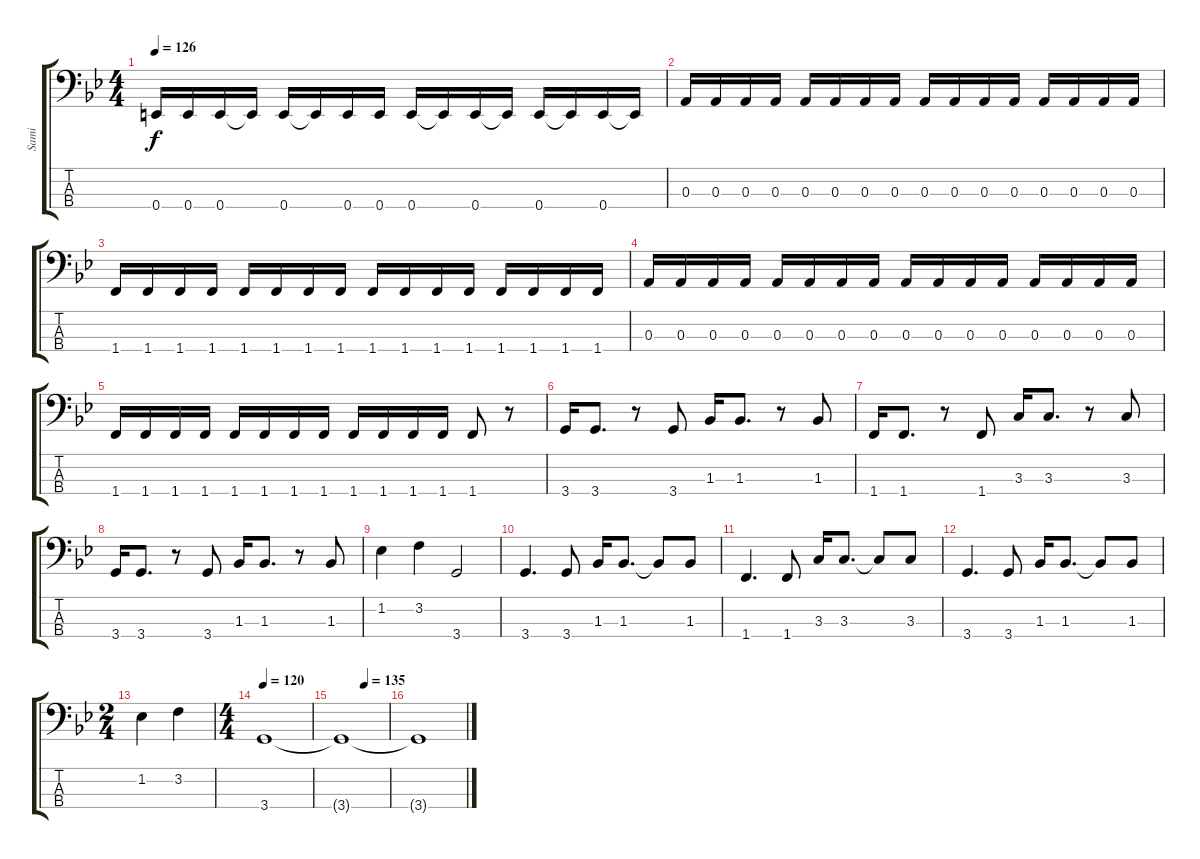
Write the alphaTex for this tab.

\track ("Sami" "Sami") {instrument electricbassfinger}
\staff {score tabs}
\tuning (G2 D2 A1 E1) {hide}
\ts (4 4)
\tempo 126
\clef f4
\ks gminor
0.4.16{dy f} 0.4.16 0.4.16 0.4{t}.16 0.4.16 0.4{t}.16 0.4.16 0.4.16 0.4.16 0.4{t}.16 0.4.16 0.4{t}.16 0.4.16 0.4{t}.16 0.4.16 0.4{t}.16 |
0.3.16 0.3.16 0.3.16 0.3.16 0.3.16 0.3.16 0.3.16 0.3.16 0.3.16 0.3.16 0.3.16 0.3.16 0.3.16 0.3.16 0.3.16 0.3.16 |
1.4.16 1.4.16 1.4.16 1.4.16 1.4.16 1.4.16 1.4.16 1.4.16 1.4.16 1.4.16 1.4.16 1.4.16 1.4.16 1.4.16 1.4.16 1.4.16 |
0.3.16 0.3.16 0.3.16 0.3.16 0.3.16 0.3.16 0.3.16 0.3.16 0.3.16 0.3.16 0.3.16 0.3.16 0.3.16 0.3.16 0.3.16 0.3.16 |
1.4.16 1.4.16 1.4.16 1.4.16 1.4.16 1.4.16 1.4.16 1.4.16 1.4.16 1.4.16 1.4.16 1.4.16 1.4.8 r.8 |
3.4.16 3.4.8{d} r.8 3.4.8 1.3.16 1.3.8{d} r.8 1.3.8 |
1.4.16 1.4.8{d} r.8 1.4.8 3.3.16 3.3.8{d} r.8 3.3.8 |
3.4.16 3.4.8{d} r.8 3.4.8 1.3.16 1.3.8{d} r.8 1.3.8 |
1.2.4 3.2.4 3.4.2 |
3.4.4{d} 3.4.8 1.3.16 1.3.8{d} 1.3{t}.8 1.3.8 |
1.4.4{d} 1.4.8 3.3.16 3.3.8{d} 3.3{t}.8 3.3.8 |
3.4.4{d} 3.4.8 1.3.16 1.3.8{d} 1.3{t}.8 1.3.8 |
\ts (2 4)
1.2.4 3.2.4 |
\ts (4 4)
\tempo 120
3.4.1 |
\tempo (135 0.5)
3.4{t}.1 |
3.4{t}.1
